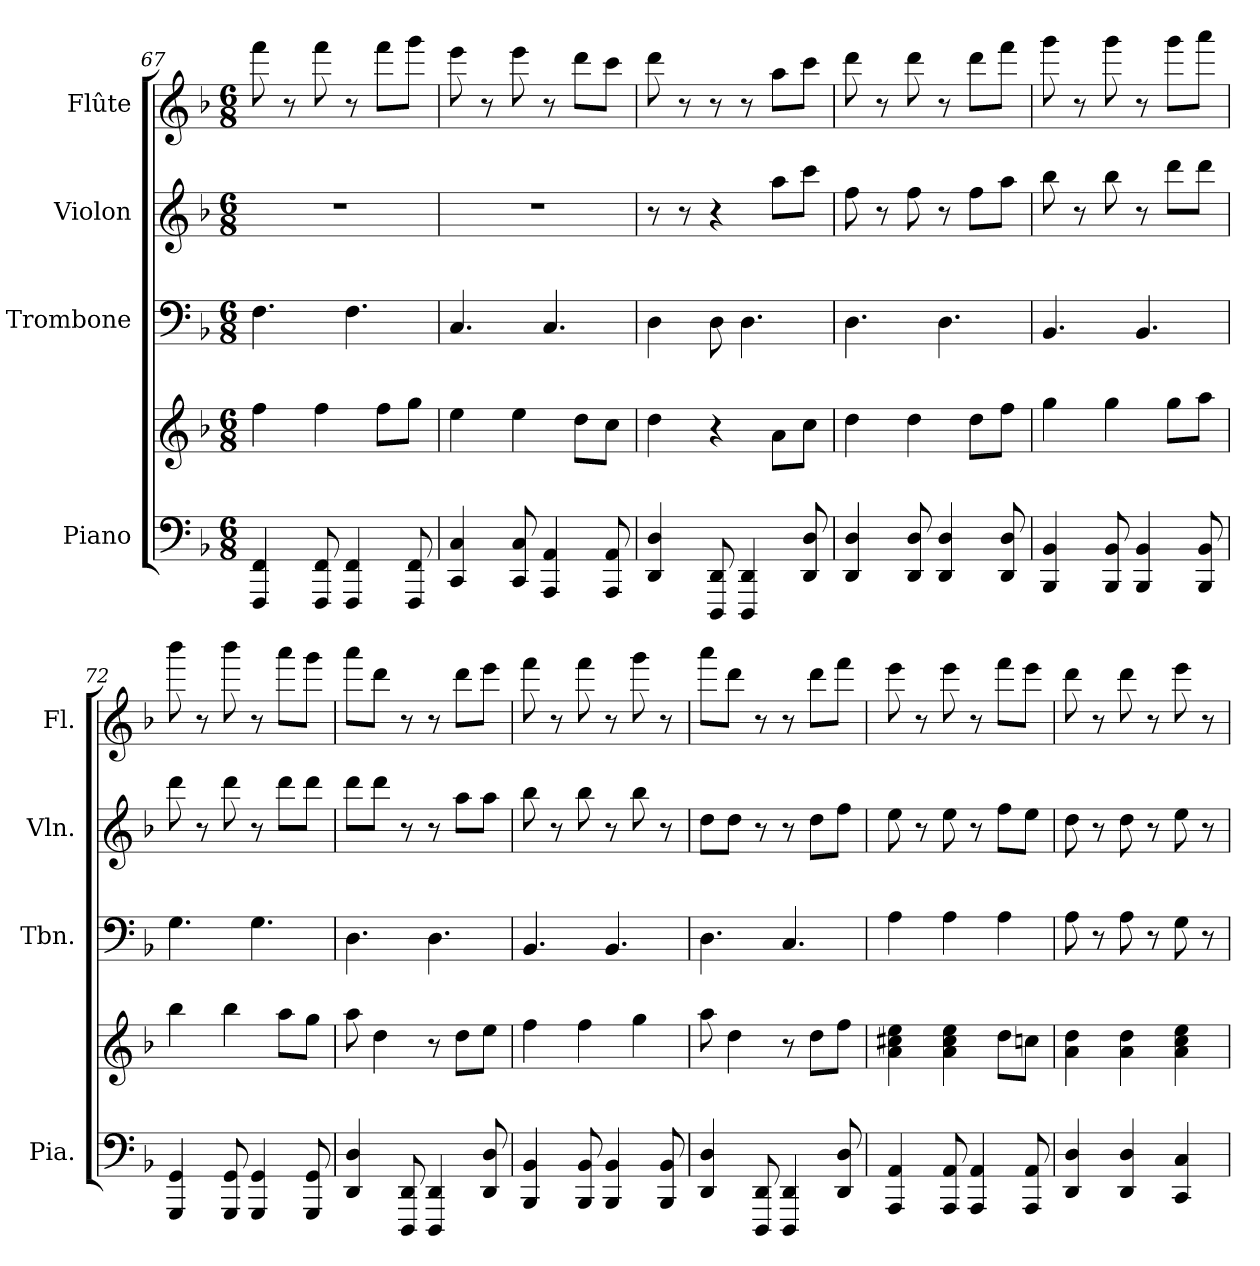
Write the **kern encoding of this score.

**kern	**kern	**kern	**kern	**kern
*part4	*part4	*part3	*part2	*part1
*staff5	*staff4	*staff3	*staff2	*staff1
*I"Piano	*	*I"Trombone	*I"Violon	*I"Flûte
*I'Pia.	*	*I'Tbn.	*I'Vln.	*I'Fl.
*clefF4	*clefG2	*clefF4	*clefG2	*clefG2
*k[b-]	*k[b-]	*k[b-]	*k[b-]	*k[b-]
*M6/8	*M6/8	*M6/8	*M6/8	*M6/8
=67	=67	=67	=67	=67
4FFF/ 4FF/	4ff\	4.F\	2.r	8fff\
.	.	.	.	8r
8FFF/ 8FF/	4ff\	.	.	8fff\
4FFF/ 4FF/	.	4.F\	.	8r
.	8ff\L	.	.	8fff\L
8FFF/ 8FF/	8gg\J	.	.	8ggg\J
=68	=68	=68	=68	=68
4CC/ 4C/	4ee\	4.C/	2.r	8eee\
.	.	.	.	8r
8CC/ 8C/	4ee\	.	.	8eee\
4AAA/ 4AA/	.	4.C/	.	8r
.	8dd\L	.	.	8ddd\L
8AAA/ 8AA/	8cc\J	.	.	8ccc\J
=69	=69	=69	=69	=69
4DD/ 4D/	4dd\	4D\	8r	8ddd\
.	.	.	8r	8r
8DDD/ 8DD/	4r	8D\	4r	8r
4DDD/ 4DD/	.	4.D\	.	8r
.	8a\L	.	8aa\L	8aa\L
8DD/ 8D/	8cc\J	.	8ccc\J	8ccc\J
!!LO:LB:g=z
=70	=70	=70	=70	=70
4DD/ 4D/	4dd\	4.D\	8ff\	8ddd\
.	.	.	8r	8r
8DD/ 8D/	4dd\	.	8ff\	8ddd\
4DD/ 4D/	.	4.D\	8r	8r
.	8dd\L	.	8ff\L	8ddd\L
8DD/ 8D/	8ff\J	.	8aa\J	8fff\J
=71	=71	=71	=71	=71
4BBB-/ 4BB-/	4gg\	4.BB-/	8bb-\	8ggg\
.	.	.	8r	8r
8BBB-/ 8BB-/	4gg\	.	8bb-\	8ggg\
4BBB-/ 4BB-/	.	4.BB-/	8r	8r
.	8gg\L	.	8ddd\L	8ggg\L
8BBB-/ 8BB-/	8aa\J	.	8ddd\J	8aaa\J
=72	=72	=72	=72	=72
4GGG/ 4GG/	4bb-\	4.G\	8ddd\	8bbb-\
.	.	.	8r	8r
8GGG/ 8GG/	4bb-\	.	8ddd\	8bbb-\
4GGG/ 4GG/	.	4.G\	8r	8r
.	8aa\L	.	8ddd\L	8aaa\L
8GGG/ 8GG/	8gg\J	.	8ddd\J	8ggg\J
=73	=73	=73	=73	=73
4DD/ 4D/	8aa\	4.D\	8ddd\L	8aaa\L
.	4dd\	.	8ddd\J	8ddd\J
8DDD/ 8DD/	.	.	8r	8r
4DDD/ 4DD/	8r	4.D\	8r	8r
.	8dd\L	.	8aa\L	8ddd\L
8DD/ 8D/	8ee\J	.	8aa\J	8eee\J
=74	=74	=74	=74	=74
4BBB-/ 4BB-/	4ff\	4.BB-/	8bb-\	8fff\
.	.	.	8r	8r
8BBB-/ 8BB-/	4ff\	.	8bb-\	8fff\
4BBB-/ 4BB-/	.	4.BB-/	8r	8r
.	4gg\	.	8bb-\	8ggg\
8BBB-/ 8BB-/	.	.	8r	8r
!!LO:PB:g=z
=75	=75	=75	=75	=75
4DD/ 4D/	8aa\	4.D\	8dd\L	8aaa\L
.	4dd\	.	8dd\J	8ddd\J
8DDD/ 8DD/	.	.	8r	8r
4DDD/ 4DD/	8r	4.C/	8r	8r
.	8dd\L	.	8dd\L	8ddd\L
8DD/ 8D/	8ff\J	.	8ff\J	8fff\J
=76	=76	=76	=76	=76
4AAA/ 4AA/	4a\ 4cc#X\ 4ee\	4A\	8ee\	8eee\
.	.	.	8r	8r
8AAA/ 8AA/	4a\ 4cc#\ 4ee\	4A\	8ee\	8eee\
4AAA/ 4AA/	.	.	8r	8r
.	8dd\L	4A\	8ff\L	8fff\L
8AAA/ 8AA/	8ccn\J	.	8ee\J	8eee\J
=77	=77	=77	=77	=77
4DD/ 4D/	4a\ 4dd\	8A\	8dd\	8ddd\
.	.	8r	8r	8r
4DD/ 4D/	4a\ 4dd\	8A\	8dd\	8ddd\
.	.	8r	8r	8r
4CC/ 4C/	4a\ 4cc\ 4ee\	8G\	8ee\	8eee\
.	.	8r	8r	8r
=	=	=	=	=
*-	*-	*-	*-	*-
